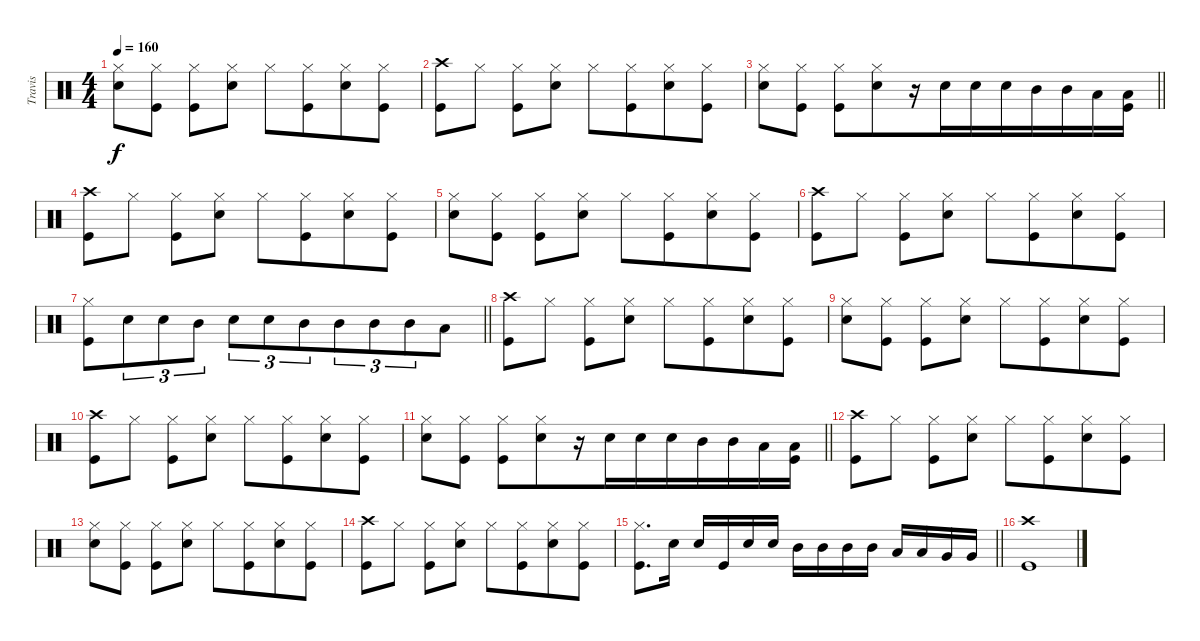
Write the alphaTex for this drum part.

\track ("Travis" "Travis") {instrument percussion}
\staff {score}
\articulation defaults
\ts (4 4)
\tempo 160
\clef neutral
\ks c
("Snare (hit) 2" "Hi-Hat (closed)").8{dy f beam merge} ("Kick (hit)" "Hi-Hat (closed)").8 ("Kick (hit)" "Hi-Hat (closed)").8 ("Snare (hit) 2" "Hi-Hat (closed)").8 "Hi-Hat (closed)".8{beam merge} ("Kick (hit)" "Hi-Hat (closed)").8{beam merge} ("Snare (hit) 2" "Hi-Hat (closed)").8{beam merge} ("Kick (hit)" "Hi-Hat (closed)").8 |
("Kick (hit)" "Crash high (hit)").8{beam merge} "Hi-Hat (closed)".8 ("Kick (hit)" "Hi-Hat (closed)").8 ("Snare (hit) 2" "Hi-Hat (closed)").8 "Hi-Hat (closed)".8{beam merge} ("Kick (hit)" "Hi-Hat (closed)").8{beam merge} ("Snare (hit) 2" "Hi-Hat (closed)").8{beam merge} ("Kick (hit)" "Hi-Hat (closed)").8 |
\barLineRight lightlight
("Snare (hit) 2" "Hi-Hat (closed)").8{beam merge} ("Kick (hit)" "Hi-Hat (closed)").8 ("Kick (hit)" "Hi-Hat (closed)").8 ("Snare (hit) 2" "Hi-Hat (closed)").8{beam merge} r.16 "Snare (hit) 2".16{beam merge} "Snare (hit) 2".16{beam merge} "Snare (hit) 2".16{beam merge} "Mid Tom (hit)".16{beam merge} "Mid Tom (hit)".16{beam merge} "Low Tom (hit)".16 ("Kick (hit)" "Low Tom (hit)").16 |
("Kick (hit)" "Crash high (hit)").8{beam merge} "Hi-Hat (closed)".8 ("Kick (hit)" "Hi-Hat (closed)").8 ("Snare (hit) 2" "Hi-Hat (closed)").8 "Hi-Hat (closed)".8{beam merge} ("Kick (hit)" "Hi-Hat (closed)").8{beam merge} ("Snare (hit) 2" "Hi-Hat (closed)").8{beam merge} ("Kick (hit)" "Hi-Hat (closed)").8 |
("Snare (hit) 2" "Hi-Hat (closed)").8{beam merge} ("Kick (hit)" "Hi-Hat (closed)").8 ("Kick (hit)" "Hi-Hat (closed)").8 ("Snare (hit) 2" "Hi-Hat (closed)").8 "Hi-Hat (closed)".8{beam merge} ("Kick (hit)" "Hi-Hat (closed)").8{beam merge} ("Snare (hit) 2" "Hi-Hat (closed)").8{beam merge} ("Kick (hit)" "Hi-Hat (closed)").8 |
("Kick (hit)" "Crash high (hit)").8{beam merge} "Hi-Hat (closed)".8 ("Kick (hit)" "Hi-Hat (closed)").8 ("Snare (hit) 2" "Hi-Hat (closed)").8 "Hi-Hat (closed)".8{beam merge} ("Kick (hit)" "Hi-Hat (closed)").8{beam merge} ("Snare (hit) 2" "Hi-Hat (closed)").8{beam merge} ("Kick (hit)" "Hi-Hat (closed)").8 |
\barLineRight lightlight
("Kick (hit)" "Hi-Hat (closed)").8{beam merge} "Snare (hit) 2".8{tu (3 2) beam merge} "Snare (hit) 2".8{tu (3 2)} "Mid Tom (hit)".8{tu (3 2)} "Snare (hit) 2".8{tu (3 2)} "Snare (hit) 2".8{tu (3 2) beam merge} "Mid Tom (hit)".8{tu (3 2) beam merge} "Mid Tom (hit)".8{tu (3 2)} "Mid Tom (hit)".8{tu (3 2) beam merge} "Mid Tom (hit)".8{tu (3 2) beam merge} "Low Tom (hit)".8 |
("Kick (hit)" "Crash high (hit)").8{beam merge} "Hi-Hat (closed)".8 ("Kick (hit)" "Hi-Hat (closed)").8 ("Snare (hit) 2" "Hi-Hat (closed)").8 "Hi-Hat (closed)".8{beam merge} ("Kick (hit)" "Hi-Hat (closed)").8{beam merge} ("Snare (hit) 2" "Hi-Hat (closed)").8{beam merge} ("Kick (hit)" "Hi-Hat (closed)").8 |
("Snare (hit) 2" "Hi-Hat (closed)").8{beam merge} ("Kick (hit)" "Hi-Hat (closed)").8 ("Kick (hit)" "Hi-Hat (closed)").8 ("Snare (hit) 2" "Hi-Hat (closed)").8 "Hi-Hat (closed)".8{beam merge} ("Kick (hit)" "Hi-Hat (closed)").8{beam merge} ("Snare (hit) 2" "Hi-Hat (closed)").8{beam merge} ("Kick (hit)" "Hi-Hat (closed)").8 |
("Kick (hit)" "Crash high (hit)").8{beam merge} "Hi-Hat (closed)".8 ("Kick (hit)" "Hi-Hat (closed)").8 ("Snare (hit) 2" "Hi-Hat (closed)").8 "Hi-Hat (closed)".8{beam merge} ("Kick (hit)" "Hi-Hat (closed)").8{beam merge} ("Snare (hit) 2" "Hi-Hat (closed)").8{beam merge} ("Kick (hit)" "Hi-Hat (closed)").8 |
\barLineRight lightlight
("Snare (hit) 2" "Hi-Hat (closed)").8{beam merge} ("Kick (hit)" "Hi-Hat (closed)").8 ("Kick (hit)" "Hi-Hat (closed)").8 ("Snare (hit) 2" "Hi-Hat (closed)").8{beam merge} r.16 "Snare (hit) 2".16{beam merge} "Snare (hit) 2".16{beam merge} "Snare (hit) 2".16{beam merge} "Mid Tom (hit)".16{beam merge} "Mid Tom (hit)".16{beam merge} "Low Tom (hit)".16 ("Kick (hit)" "Low Tom (hit)").16 |
("Kick (hit)" "Crash high (hit)").8{beam merge} "Hi-Hat (closed)".8 ("Kick (hit)" "Hi-Hat (closed)").8 ("Snare (hit) 2" "Hi-Hat (closed)").8 "Hi-Hat (closed)".8{beam merge} ("Kick (hit)" "Hi-Hat (closed)").8{beam merge} ("Snare (hit) 2" "Hi-Hat (closed)").8{beam merge} ("Kick (hit)" "Hi-Hat (closed)").8 |
("Snare (hit) 2" "Hi-Hat (closed)").8{beam merge} ("Kick (hit)" "Hi-Hat (closed)").8 ("Kick (hit)" "Hi-Hat (closed)").8 ("Snare (hit) 2" "Hi-Hat (closed)").8 "Hi-Hat (closed)".8{beam merge} ("Kick (hit)" "Hi-Hat (closed)").8{beam merge} ("Snare (hit) 2" "Hi-Hat (closed)").8{beam merge} ("Kick (hit)" "Hi-Hat (closed)").8 |
("Kick (hit)" "Crash high (hit)").8{beam merge} "Hi-Hat (closed)".8 ("Kick (hit)" "Hi-Hat (closed)").8 ("Snare (hit) 2" "Hi-Hat (closed)").8 "Hi-Hat (closed)".8{beam merge} ("Kick (hit)" "Hi-Hat (closed)").8{beam merge} ("Snare (hit) 2" "Hi-Hat (closed)").8{beam merge} ("Kick (hit)" "Hi-Hat (closed)").8 |
\barLineRight lightlight
("Kick (hit)" "Hi-Hat (closed)").8{d} "Snare (hit) 2".16 "Snare (hit) 2".16{beam merge} "Kick (hit)".16 "Snare (hit) 2".16 "Snare (hit) 2".16 "Mid Tom (hit)".16 "Mid Tom (hit)".16 "Mid Tom (hit)".16{beam merge} "Mid Tom (hit)".16 "Low Tom (hit)".16{beam merge} "Low Tom (hit)".16 "Very Low Tom (hit)".16 "Very Low Tom (hit)".16 |
("Kick (hit)" "Crash high (hit)").1
